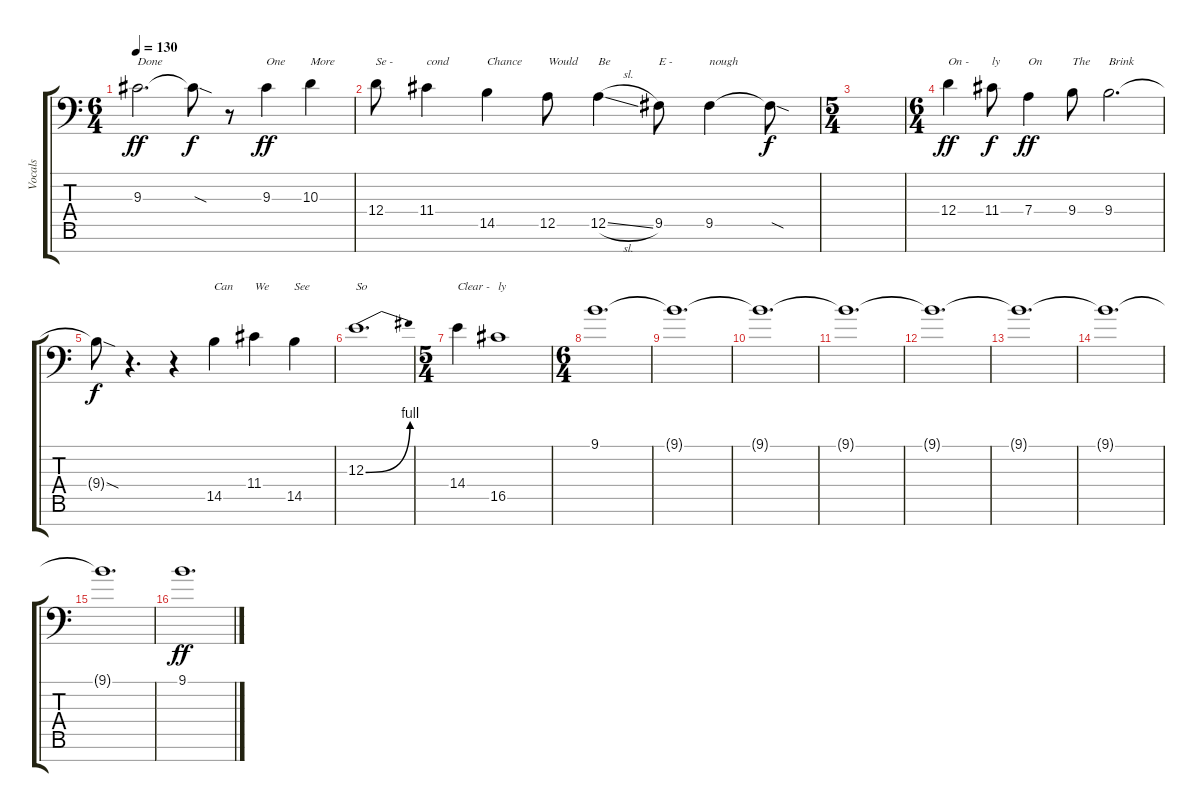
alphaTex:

\track ("Vocals" "Vocals") {instrument bassoon}
\staff {score tabs}
\tuning (D4 A3 E3 D3 A2 E2 A1) {hide}
\ts (6 4)
\tempo 130
\clef f4
\ks c
9.3.2{d txt "Done" dy ff} 9.3{sod t}.8{dy f} r.8 9.3.4{txt "One" dy ff} 10.3.4{txt "More"} |
12.4.8{txt "Se - "} 11.4.4{txt "cond"} 14.5.4{txt "Chance"} 12.5.8{txt "Would"} 12.5{sl}.4{txt "Be"} 9.5.8{txt "E - "} 9.5.4{txt "nough"} 9.5{sod t}.8{dy f} |
\ts (5 4)
|
\ts (6 4)
12.4.4{txt "On - " dy ff} 11.4.8{txt "ly" dy f} 7.4.4{txt "On" dy ff} 9.4.8{txt "The"} 9.4.2{d txt "Brink"} |
9.4{sod t}.8{dy f} r.4{d} r.4 14.5.4{txt "Can"} 11.4.4{txt "We"} 14.5.4{txt "See"} |
12.3{be (bend 0 0 60 4)}.1{d txt "So"} |
\ts (5 4)
14.4.4{txt "Clear - "} 16.5.1{txt "ly"} |
\ts (6 4)
9.1.1{d} |
9.1{t}.1{d} |
9.1{t}.1{d} |
9.1{t}.1{d volume 8} |
9.1{t}.1{d} |
9.1{t}.1{d} |
9.1{t}.1{d volume 0} |
9.1{t}.1{d} |
9.1.1{d dy ff volume 16}
